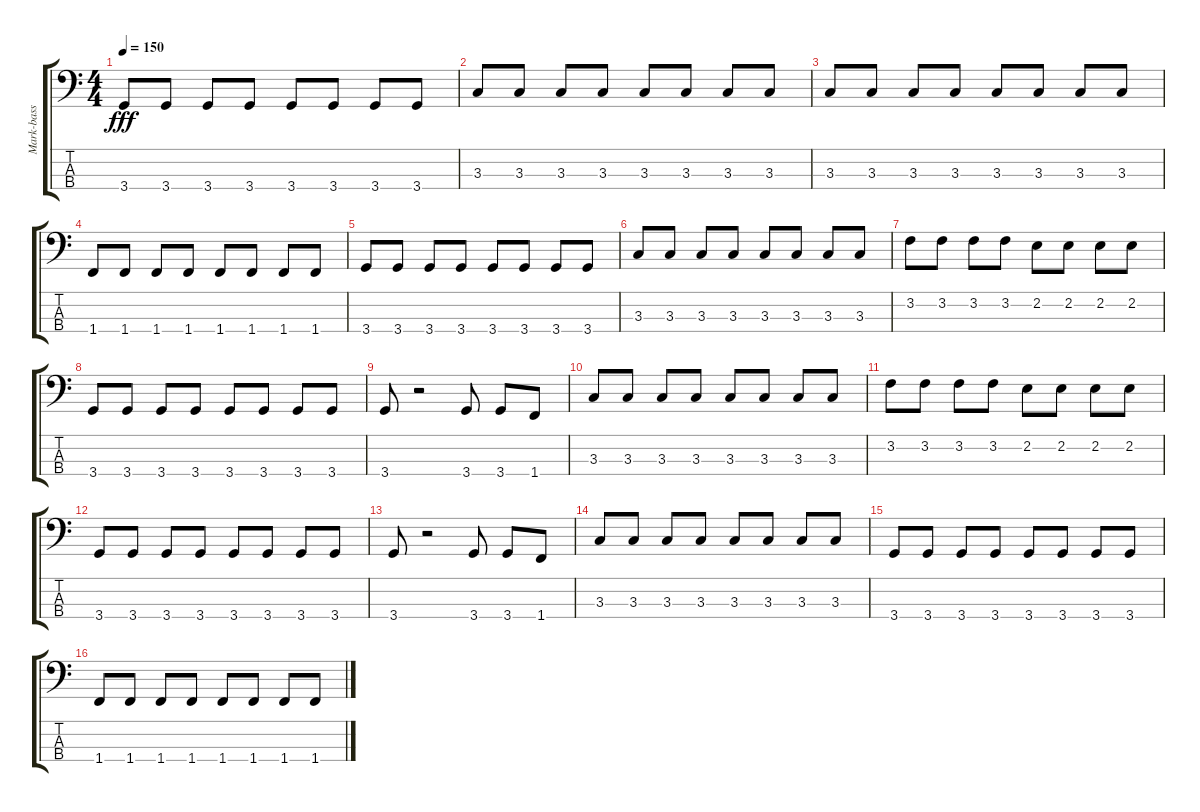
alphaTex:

\track ("Mark-bass" "Mark-bass") {instrument electricbassfinger}
\staff {score tabs}
\tuning (G2 D2 A1 E1) {hide}
\ts (4 4)
\tempo 150
\clef f4
\ks c
3.4.8{dy fff} 3.4.8 3.4.8 3.4.8 3.4.8 3.4.8 3.4.8 3.4.8 |
3.3.8 3.3.8 3.3.8 3.3.8 3.3.8 3.3.8 3.3.8 3.3.8 |
3.3.8 3.3.8 3.3.8 3.3.8 3.3.8 3.3.8 3.3.8 3.3.8 |
1.4.8 1.4.8 1.4.8 1.4.8 1.4.8 1.4.8 1.4.8 1.4.8 |
3.4.8 3.4.8 3.4.8 3.4.8 3.4.8 3.4.8 3.4.8 3.4.8 |
3.3.8 3.3.8 3.3.8 3.3.8 3.3.8 3.3.8 3.3.8 3.3.8 |
3.2.8 3.2.8 3.2.8 3.2.8 2.2.8 2.2.8 2.2.8 2.2.8 |
3.4.8 3.4.8 3.4.8 3.4.8 3.4.8 3.4.8 3.4.8 3.4.8 |
3.4.8 r.2 3.4.8 3.4.8 1.4.8 |
3.3.8 3.3.8 3.3.8 3.3.8 3.3.8 3.3.8 3.3.8 3.3.8 |
3.2.8 3.2.8 3.2.8 3.2.8 2.2.8 2.2.8 2.2.8 2.2.8 |
3.4.8 3.4.8 3.4.8 3.4.8 3.4.8 3.4.8 3.4.8 3.4.8 |
3.4.8 r.2 3.4.8 3.4.8 1.4.8 |
3.3.8 3.3.8 3.3.8 3.3.8 3.3.8 3.3.8 3.3.8 3.3.8 |
3.4.8 3.4.8 3.4.8 3.4.8 3.4.8 3.4.8 3.4.8 3.4.8 |
1.4.8 1.4.8 1.4.8 1.4.8 1.4.8 1.4.8 1.4.8 1.4.8
